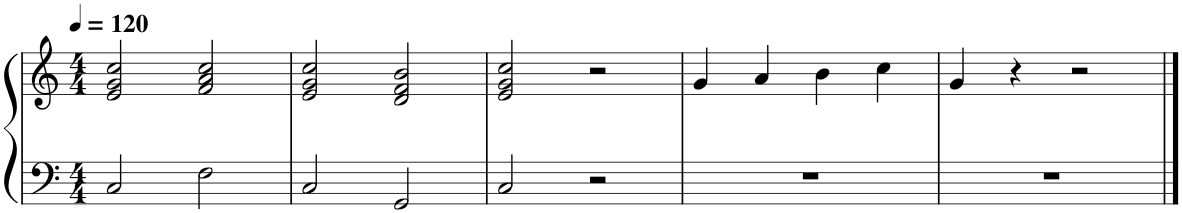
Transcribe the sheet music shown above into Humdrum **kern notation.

**kern	**kern
*part1	*part1
*staff2	*staff1
*I"Piano	*
*I'Pno.	*
*clefF4	*clefG2
*k[]	*k[]
*M4/4	*M4/4
*MM120	*MM120
=1	=1
2C/	2e/ 2g/ 2cc/
2F\	2f/ 2a/ 2cc/
=2	=2
2C/	2e/ 2g/ 2cc/
2GG/	2d/ 2f/ 2b/
=3	=3
2C/	2e/ 2g/ 2cc/
2r	2r
=4	=4
1r	4g/
.	4a/
.	4b\
.	4cc\
=5	=5
1r	4g/
.	4r
.	2r
==	==
*-	*-
